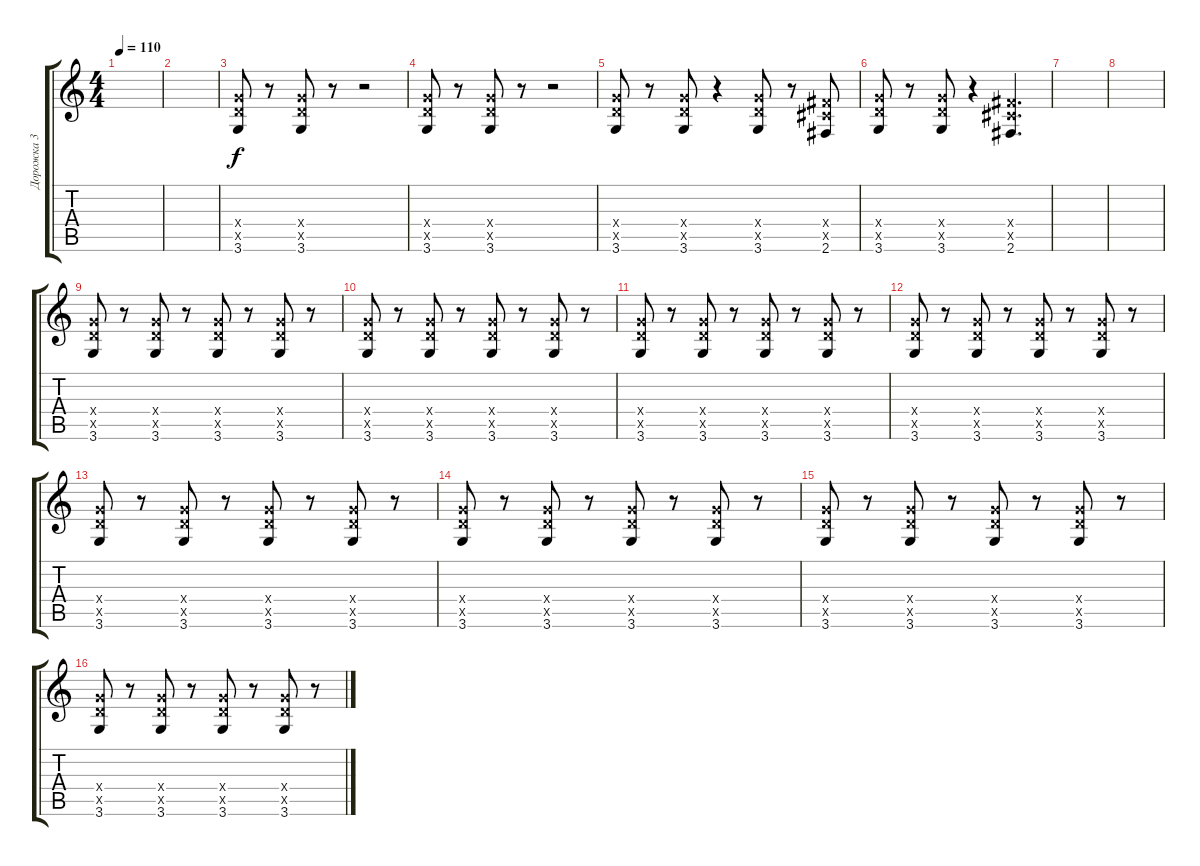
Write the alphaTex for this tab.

\track ("Дорожка 3" "Дорожка 3") {instrument distortionguitar}
\staff {score tabs}
\tuning (E4 B3 G3 D3 A2 E2) {hide}
\ts (4 4)
\tempo 110
\clef g2
\ks c
|
|
(5.4{x} 5.5{x} 3.6).8 r.8 (5.4{x} 5.5{x} 3.6).8 r.8 r.2 |
(5.4{x} 5.5{x} 3.6).8 r.8 (5.4{x} 5.5{x} 3.6).8 r.8 r.2 |
(5.4{x} 5.5{x} 3.6).8 r.8 (5.4{x} 5.5{x} 3.6).8 r.4 (5.4{x} 5.5{x} 3.6).8 r.8 (4.4{x} 4.5{x} 2.6).8 |
(5.4{x} 5.5{x} 3.6).8 r.8 (5.4{x} 5.5{x} 3.6).8 r.4 (4.4{x} 4.5{x} 2.6).4{d} |
|
|
(5.4{x} 5.5{x} 3.6).8 r.8 (5.4{x} 5.5{x} 3.6).8 r.8 (5.4{x} 5.5{x} 3.6).8 r.8 (5.4{x} 5.5{x} 3.6).8 r.8 |
(5.4{x} 5.5{x} 3.6).8 r.8 (5.4{x} 5.5{x} 3.6).8 r.8 (5.4{x} 5.5{x} 3.6).8 r.8 (5.4{x} 5.5{x} 3.6).8 r.8 |
(5.4{x} 5.5{x} 3.6).8 r.8 (5.4{x} 5.5{x} 3.6).8 r.8 (5.4{x} 5.5{x} 3.6).8 r.8 (5.4{x} 5.5{x} 3.6).8 r.8 |
(5.4{x} 5.5{x} 3.6).8 r.8 (5.4{x} 5.5{x} 3.6).8 r.8 (5.4{x} 5.5{x} 3.6).8 r.8 (5.4{x} 5.5{x} 3.6).8 r.8 |
(5.4{x} 5.5{x} 3.6).8 r.8 (5.4{x} 5.5{x} 3.6).8 r.8 (5.4{x} 5.5{x} 3.6).8 r.8 (5.4{x} 5.5{x} 3.6).8 r.8 |
(5.4{x} 5.5{x} 3.6).8 r.8 (5.4{x} 5.5{x} 3.6).8 r.8 (5.4{x} 5.5{x} 3.6).8 r.8 (5.4{x} 5.5{x} 3.6).8 r.8 |
(5.4{x} 5.5{x} 3.6).8 r.8 (5.4{x} 5.5{x} 3.6).8 r.8 (5.4{x} 5.5{x} 3.6).8 r.8 (5.4{x} 5.5{x} 3.6).8 r.8 |
(5.4{x} 5.5{x} 3.6).8 r.8 (5.4{x} 5.5{x} 3.6).8 r.8 (5.4{x} 5.5{x} 3.6).8 r.8 (5.4{x} 5.5{x} 3.6).8 r.8
